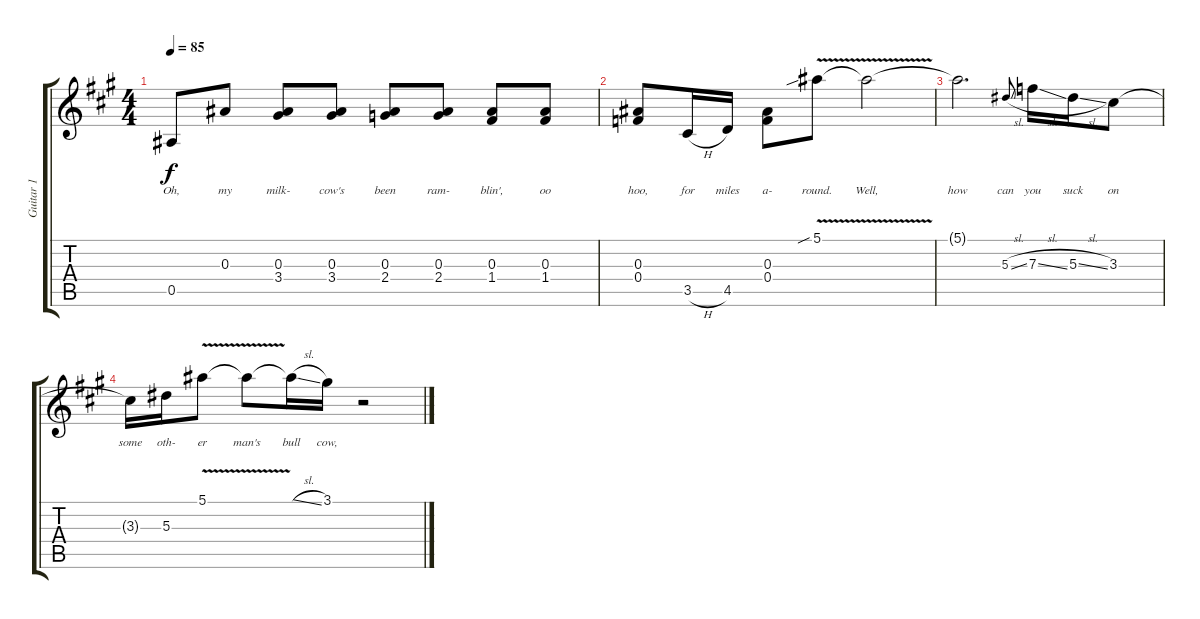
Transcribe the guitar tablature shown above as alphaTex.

\track ("Guitar 1" "Guitar 1") {instrument overdrivenguitar}
\staff {score tabs}
\tuning (F4 D4 Bb3 F3 Bb2 F2) {hide}
\ts (4 4)
\tempo 85
\clef g2
\ks a
0.5.8{lyrics (0 "Oh,") lyrics (1 "") lyrics (2 "") lyrics (3 "") lyrics (4 "") dy f} 0.3.8{lyrics (0 "my") lyrics (1 "") lyrics (2 "") lyrics (3 "") lyrics (4 "")} (0.3 3.4).8{lyrics (0 "milk-") lyrics (1 "") lyrics (2 "") lyrics (3 "") lyrics (4 "")} (0.3 3.4).8{lyrics (0 "cow's") lyrics (1 "") lyrics (2 "") lyrics (3 "") lyrics (4 "")} (0.3 2.4).8{lyrics (0 "been") lyrics (1 "") lyrics (2 "") lyrics (3 "") lyrics (4 "")} (0.3 2.4).8{lyrics (0 "ram-") lyrics (1 "") lyrics (2 "") lyrics (3 "") lyrics (4 "")} (0.3 1.4).8{lyrics (0 "blin',") lyrics (1 "") lyrics (2 "") lyrics (3 "") lyrics (4 "")} (0.3 1.4).8{lyrics (0 "oo") lyrics (1 "") lyrics (2 "") lyrics (3 "") lyrics (4 "")} |
(0.3 0.4).8{lyrics (0 "hoo,") lyrics (1 "") lyrics (2 "") lyrics (3 "") lyrics (4 "")} 3.5{h}.16{lyrics (0 "for") lyrics (1 "") lyrics (2 "") lyrics (3 "") lyrics (4 "")} 4.5.16{lyrics (0 "miles") lyrics (1 "") lyrics (2 "") lyrics (3 "") lyrics (4 "")} (0.3 0.4).8{lyrics (0 "a-") lyrics (1 "") lyrics (2 "") lyrics (3 "") lyrics (4 "")} 5.1{v sib}.8{lyrics (0 "round.") lyrics (1 "") lyrics (2 "") lyrics (3 "") lyrics (4 "")} 5.1{t}.2{lyrics (0 "Well,") lyrics (1 "") lyrics (2 "") lyrics (3 "") lyrics (4 "")} |
5.1{t}.2{d lyrics (0 "how") lyrics (1 "") lyrics (2 "") lyrics (3 "") lyrics (4 "")} 5.3{sl}.8{lyrics (0 "can") lyrics (1 "") lyrics (2 "") lyrics (3 "") lyrics (4 "") gr onbeat} 7.3{sl}.16{lyrics (0 "you") lyrics (1 "") lyrics (2 "") lyrics (3 "") lyrics (4 "")} 5.3{sl}.16{lyrics (0 "suck") lyrics (1 "") lyrics (2 "") lyrics (3 "") lyrics (4 "")} 3.3.8{lyrics (0 "on") lyrics (1 "") lyrics (2 "") lyrics (3 "") lyrics (4 "")} |
3.3{t}.16{lyrics (0 "some") lyrics (1 "") lyrics (2 "") lyrics (3 "") lyrics (4 "")} 5.3.16{lyrics (0 "oth-") lyrics (1 "") lyrics (2 "") lyrics (3 "") lyrics (4 "")} 5.1{v}.8{lyrics (0 "er") lyrics (1 "") lyrics (2 "") lyrics (3 "") lyrics (4 "")} 5.1{t}.8{lyrics (0 "man's") lyrics (1 "") lyrics (2 "") lyrics (3 "") lyrics (4 "")} 5.1{sl t}.16{lyrics (0 "bull") lyrics (1 "") lyrics (2 "") lyrics (3 "") lyrics (4 "")} 3.1.16{lyrics (0 "cow,") lyrics (1 "") lyrics (2 "") lyrics (3 "") lyrics (4 "")} r.2
